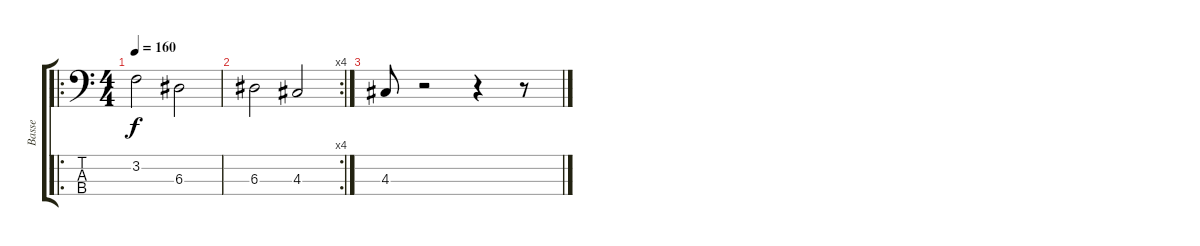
\track ("Basse" "Basse") {instrument electricbassfinger}
\staff {score tabs}
\tuning (G2 D2 A1 E1) {hide}
\ro
\ts (4 4)
\tempo 160
\clef f4
\ks c
3.2.2{dy f} 6.3.2 |
\rc 4
6.3.2 4.3.2 |
4.3.8 r.2 r.4 r.8
